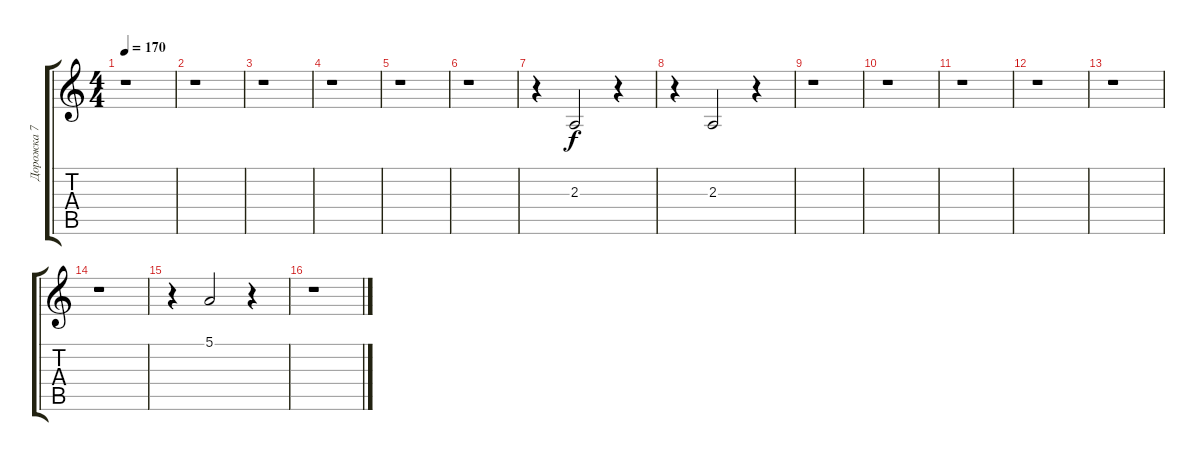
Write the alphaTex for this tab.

\track ("Дорожка 7" "Дорожка 7") {instrument tenorsax}
\staff {score tabs}
\tuning (E4 B3 G3 D3 A2 E2) {hide}
\ts (4 4)
\tempo 170
\clef g2
\ks c
r.1{dy f} |
r.1 |
r.1 |
r.1 |
r.1 |
r.1 |
r.4 2.3.2{volume 14 instrument woodblock} r.4 |
r.4 2.3.2{volume 14 instrument woodblock} r.4 |
r.1 |
r.1 |
r.1 |
r.1 |
r.1 |
r.1 |
r.4 5.1.2{volume 14 instrument woodblock} r.4 |
r.1
